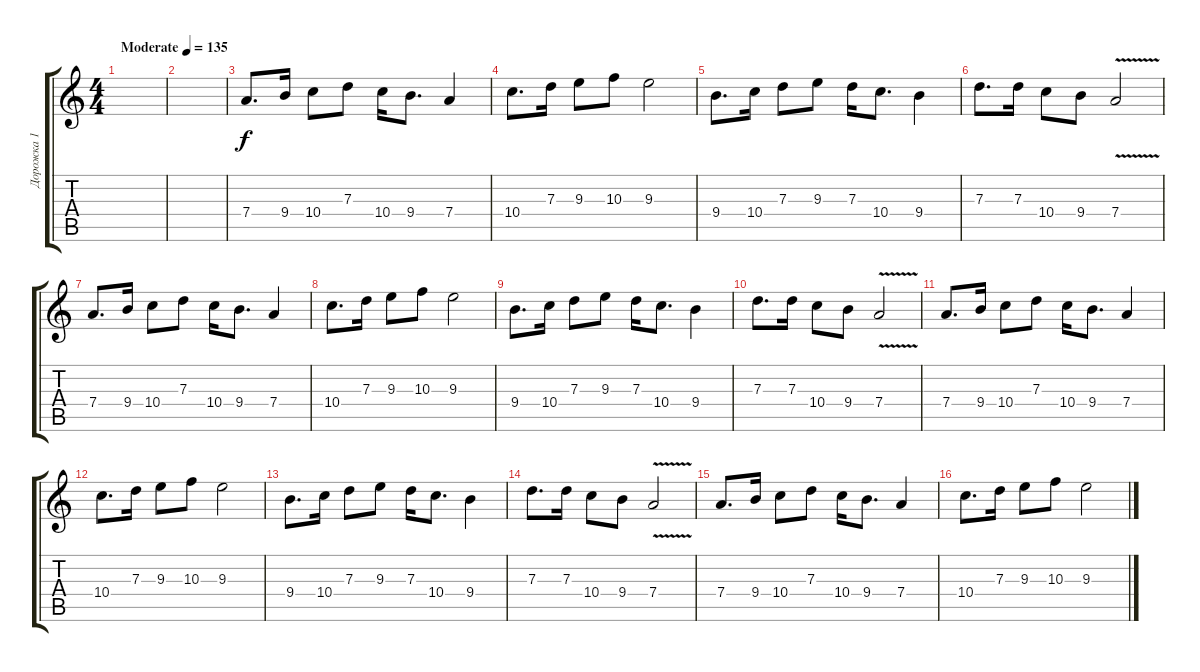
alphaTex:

\track ("Дорожка 1" "Дорожка 1") {instrument electricguitarclean}
\staff {score tabs}
\tuning (E4 B3 G3 D3 A2 E2) {hide}
\ts (4 4)
\tempo (135 "Moderate")
\clef g2
\ks c
|
|
7.4.8{d} 9.4.16 10.4.8 7.3.8 10.4.16 9.4.8{d} 7.4.4 |
10.4.8{d} 7.3.16 9.3.8 10.3.8 9.3.2 |
9.4.8{d} 10.4.16 7.3.8 9.3.8 7.3.16 10.4.8{d} 9.4.4 |
7.3.8{d} 7.3.16 10.4.8 9.4.8 7.4{v}.2 |
7.4.8{d} 9.4.16 10.4.8 7.3.8 10.4.16 9.4.8{d} 7.4.4 |
10.4.8{d} 7.3.16 9.3.8 10.3.8 9.3.2 |
9.4.8{d} 10.4.16 7.3.8 9.3.8 7.3.16 10.4.8{d} 9.4.4 |
7.3.8{d} 7.3.16 10.4.8 9.4.8 7.4{v}.2 |
7.4.8{d} 9.4.16 10.4.8 7.3.8 10.4.16 9.4.8{d} 7.4.4 |
10.4.8{d} 7.3.16 9.3.8 10.3.8 9.3.2 |
9.4.8{d} 10.4.16 7.3.8 9.3.8 7.3.16 10.4.8{d} 9.4.4 |
7.3.8{d} 7.3.16 10.4.8 9.4.8 7.4{v}.2 |
7.4.8{d} 9.4.16 10.4.8 7.3.8 10.4.16 9.4.8{d} 7.4.4 |
10.4.8{d} 7.3.16 9.3.8 10.3.8 9.3.2
